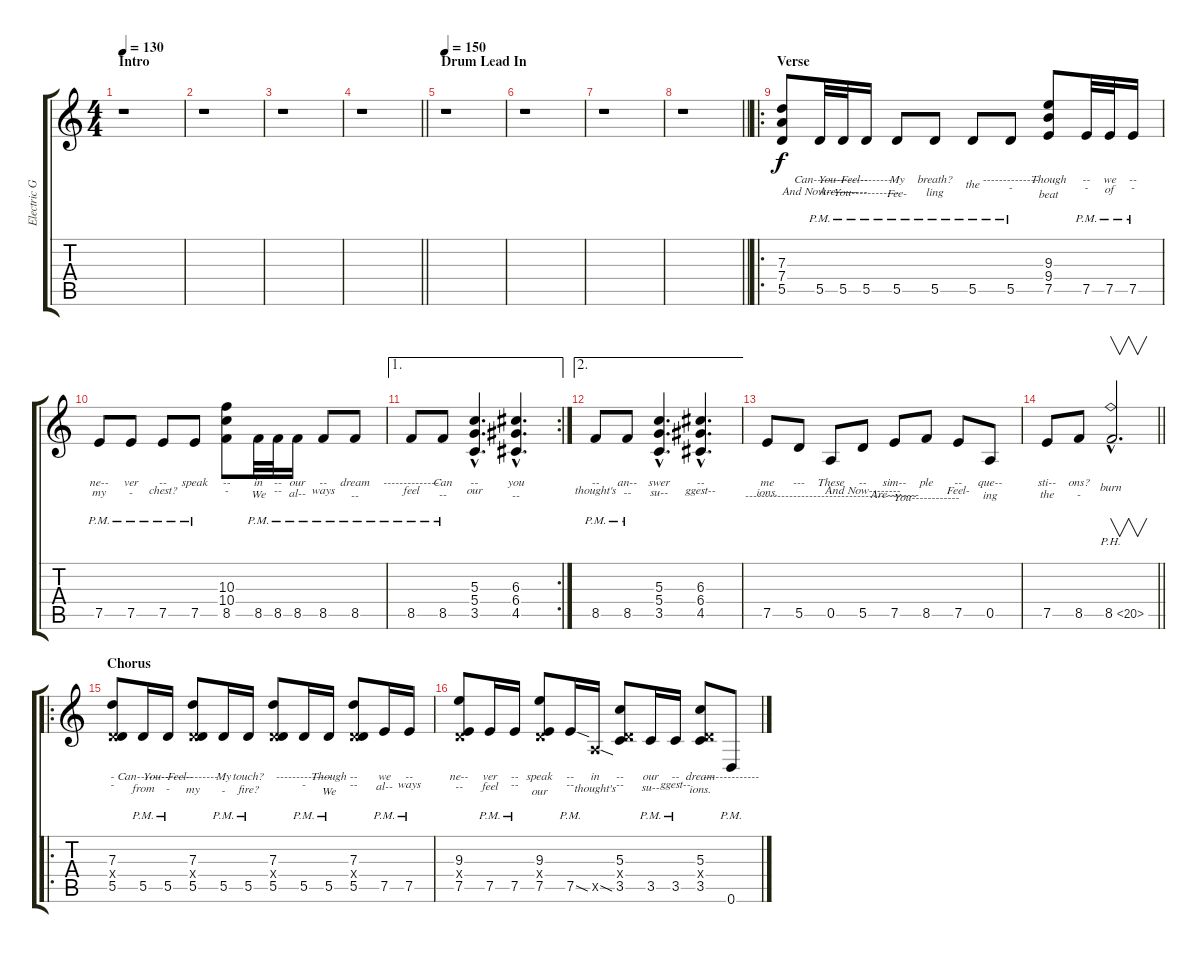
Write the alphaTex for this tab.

\track ("Electric Guitar - Lead" "Electric G") {instrument overdrivenguitar}
\staff {score tabs}
\tuning (E4 B3 G3 D3 A2 D2) {hide}
\ts (4 4)
\section ("" "Intro")
\tempo 130
\clef g2
\ks c
r.1{dy f instrument overdrivenguitar} |
r.1 |
r.1 |
\barLineRight lightlight
r.1 |
\section ("" "Drum Lead In")
\tempo 150
r.1 |
r.1 |
r.1 |
\barLineRight lightlight
r.1 |
\ro
\section ("" "Verse")
(7.3 7.4 5.5).8{lyrics (0 "") lyrics (1 "") lyrics (2 "") lyrics (3 "") lyrics (4 "")} 5.5{pm}.32{lyrics (0 "Can--------") lyrics (1 "And Now--------") lyrics (2 "") lyrics (3 "") lyrics (4 "")} 5.5{pm}.32{lyrics (0 "You--------") lyrics (1 "Are--------") lyrics (2 "") lyrics (3 "") lyrics (4 "")} 5.5{pm}.16{lyrics (0 "Feel--------") lyrics (1 "You------------") lyrics (2 "") lyrics (3 "") lyrics (4 "")} 5.5{pm}.8{lyrics (0 "My") lyrics (1 "Fee-") lyrics (2 "") lyrics (3 "") lyrics (4 "")} 5.5{pm}.8{lyrics (0 "breath?") lyrics (1 "ling") lyrics (2 "") lyrics (3 "") lyrics (4 "")} 5.5{pm}.8{lyrics (0 "") lyrics (1 "the") lyrics (2 "") lyrics (3 "") lyrics (4 "")} 5.5{pm}.8{lyrics (0 "--------------") lyrics (1 "-") lyrics (2 "") lyrics (3 "") lyrics (4 "")} (9.3 9.4 7.5).8{lyrics (0 "Though") lyrics (1 "beat") lyrics (2 "") lyrics (3 "") lyrics (4 "")} 7.5{pm}.32{lyrics (0 "--") lyrics (1 "-") lyrics (2 "") lyrics (3 "") lyrics (4 "")} 7.5{pm}.32{lyrics (0 "we") lyrics (1 "of") lyrics (2 "") lyrics (3 "") lyrics (4 "")} 7.5{pm}.16{lyrics (0 "--") lyrics (1 "-") lyrics (2 "") lyrics (3 "") lyrics (4 "")} |
7.5{pm}.8{lyrics (0 "ne--") lyrics (1 "my") lyrics (2 "") lyrics (3 "") lyrics (4 "")} 7.5{pm}.8{lyrics (0 "ver") lyrics (1 "-") lyrics (2 "") lyrics (3 "") lyrics (4 "")} 7.5{pm}.8{lyrics (0 "--") lyrics (1 "chest?") lyrics (2 "") lyrics (3 "") lyrics (4 "")} 7.5{pm}.8{lyrics (0 "speak") lyrics (1 "") lyrics (2 "") lyrics (3 "") lyrics (4 "")} (10.3 10.4 8.5).8{lyrics (0 "--") lyrics (1 "-") lyrics (2 "") lyrics (3 "") lyrics (4 "")} 8.5{pm}.32{lyrics (0 "in") lyrics (1 "We") lyrics (2 "") lyrics (3 "") lyrics (4 "")} 8.5{pm}.32{lyrics (0 "--") lyrics (1 "--") lyrics (2 "") lyrics (3 "") lyrics (4 "")} 8.5{pm}.16{lyrics (0 "our") lyrics (1 "al--") lyrics (2 "") lyrics (3 "") lyrics (4 "")} 8.5{pm}.8{lyrics (0 "--") lyrics (1 "ways") lyrics (2 "") lyrics (3 "") lyrics (4 "")} 8.5{pm}.8{lyrics (0 "dream") lyrics (1 "--") lyrics (2 "") lyrics (3 "") lyrics (4 "")} |
\ae 1
\rc 2
8.5{pm}.8{lyrics (0 "--------------") lyrics (1 "feel") lyrics (2 "") lyrics (3 "") lyrics (4 "")} 8.5{pm}.8{lyrics (0 "Can") lyrics (1 "--") lyrics (2 "") lyrics (3 "") lyrics (4 "")} (5.3{hac} 5.4{hac} 3.5{hac}).4{d lyrics (0 "--") lyrics (1 "our") lyrics (2 "") lyrics (3 "") lyrics (4 "")} (6.3{hac} 6.4{hac} 4.5{hac}).4{d lyrics (0 "you") lyrics (1 "--") lyrics (2 "") lyrics (3 "") lyrics (4 "")} |
\ae 2
8.5{pm}.8{lyrics (0 "--") lyrics (1 "thought's") lyrics (2 "") lyrics (3 "") lyrics (4 "")} 8.5{pm}.8{lyrics (0 "an--") lyrics (1 "--") lyrics (2 "") lyrics (3 "") lyrics (4 "")} (5.3{hac} 5.4{hac} 3.5{hac}).4{d lyrics (0 "swer") lyrics (1 "su--") lyrics (2 "") lyrics (3 "") lyrics (4 "")} (6.3{hac} 6.4{hac} 4.5{hac}).4{d lyrics (0 "--") lyrics (1 "ggest--") lyrics (2 "") lyrics (3 "") lyrics (4 "")} |
7.5.8{lyrics (0 "me") lyrics (1 "ions.") lyrics (2 "") lyrics (3 "") lyrics (4 "")} 5.5.8{lyrics (0 "---") lyrics (1 "") lyrics (2 "") lyrics (3 "") lyrics (4 "")} 0.5.8{lyrics (0 "These") lyrics (1 "-------------------------------------------") lyrics (2 "") lyrics (3 "") lyrics (4 "")} 5.5.8{lyrics (0 "--") lyrics (1 "And Now--------") lyrics (2 "") lyrics (3 "") lyrics (4 "")} 7.5.8{lyrics (0 "sim--") lyrics (1 "Are--------") lyrics (2 "") lyrics (3 "") lyrics (4 "")} 8.5.8{lyrics (0 "ple") lyrics (1 "You------------") lyrics (2 "") lyrics (3 "") lyrics (4 "")} 7.5.8{lyrics (0 "--") lyrics (1 "Feel-") lyrics (2 "") lyrics (3 "") lyrics (4 "")} 0.5.8{lyrics (0 "que--") lyrics (1 "ing") lyrics (2 "") lyrics (3 "") lyrics (4 "")} |
\barLineRight lightlight
7.5.8{lyrics (0 "sti--") lyrics (1 "the") lyrics (2 "") lyrics (3 "") lyrics (4 "")} 8.5.8{lyrics (0 "ons?") lyrics (1 "-") lyrics (2 "") lyrics (3 "") lyrics (4 "")} 8.5{ph 12 hac}.2{v d lyrics (0 "") lyrics (1 "burn") lyrics (2 "") lyrics (3 "") lyrics (4 "")} |
\ro
\section ("" "Chorus")
(7.3 0.4{x} 5.5).8{lyrics (0 "-") lyrics (1 "-") lyrics (2 "") lyrics (3 "") lyrics (4 "")} 5.5{pm}.16{lyrics (0 "Can--------") lyrics (1 "from") lyrics (2 "") lyrics (3 "") lyrics (4 "")} 5.5{pm}.16{lyrics (0 "You--------") lyrics (1 "-") lyrics (2 "") lyrics (3 "") lyrics (4 "")} (7.3 0.4{x} 5.5).8{lyrics (0 "Feel--------") lyrics (1 "my") lyrics (2 "") lyrics (3 "") lyrics (4 "")} 5.5{pm}.16{lyrics (0 "My") lyrics (1 "-") lyrics (2 "") lyrics (3 "") lyrics (4 "")} 5.5{pm}.16{lyrics (0 "touch?") lyrics (1 "fire?") lyrics (2 "") lyrics (3 "") lyrics (4 "")} (7.3 0.4{x} 5.5).8{lyrics (0 "") lyrics (1 "") lyrics (2 "") lyrics (3 "") lyrics (4 "")} 5.5{pm}.16{lyrics (0 "--------------") lyrics (1 "-") lyrics (2 "") lyrics (3 "") lyrics (4 "")} 5.5{pm}.16{lyrics (0 "Though") lyrics (1 "We") lyrics (2 "") lyrics (3 "") lyrics (4 "")} (7.3 0.4{x} 5.5).8{lyrics (0 "--") lyrics (1 "--") lyrics (2 "") lyrics (3 "") lyrics (4 "")} 7.5{pm}.16{lyrics (0 "we") lyrics (1 "al--") lyrics (2 "") lyrics (3 "") lyrics (4 "")} 7.5{pm}.16{lyrics (0 "--") lyrics (1 "ways") lyrics (2 "") lyrics (3 "") lyrics (4 "")} |
(9.3 0.4{x} 7.5).8{lyrics (0 "ne--") lyrics (1 "--") lyrics (2 "") lyrics (3 "") lyrics (4 "")} 7.5{pm}.16{lyrics (0 "ver") lyrics (1 "feel") lyrics (2 "") lyrics (3 "") lyrics (4 "")} 7.5{pm}.16{lyrics (0 "--") lyrics (1 "--") lyrics (2 "") lyrics (3 "") lyrics (4 "")} (9.3 0.4{x} 7.5).8{lyrics (0 "speak") lyrics (1 "our") lyrics (2 "") lyrics (3 "") lyrics (4 "")} 7.5{sod pm}.16{lyrics (0 "--") lyrics (1 "--") lyrics (2 "") lyrics (3 "") lyrics (4 "")} 0.5{sod x}.16{lyrics (0 "in") lyrics (1 "thought's") lyrics (2 "") lyrics (3 "") lyrics (4 "")} (5.3 0.4{x} 3.5).8{lyrics (0 "--") lyrics (1 "--") lyrics (2 "") lyrics (3 "") lyrics (4 "")} 3.5{pm}.16{lyrics (0 "our") lyrics (1 "su--") lyrics (2 "") lyrics (3 "") lyrics (4 "")} 3.5{pm}.16{lyrics (0 "--") lyrics (1 "ggest--") lyrics (2 "") lyrics (3 "") lyrics (4 "")} (5.3 0.4{x} 3.5).8{lyrics (0 "dream") lyrics (1 "ions.") lyrics (2 "") lyrics (3 "") lyrics (4 "")} 0.6{pm}.8{lyrics (0 "--------------") lyrics (1 "") lyrics (2 "") lyrics (3 "") lyrics (4 "")}
